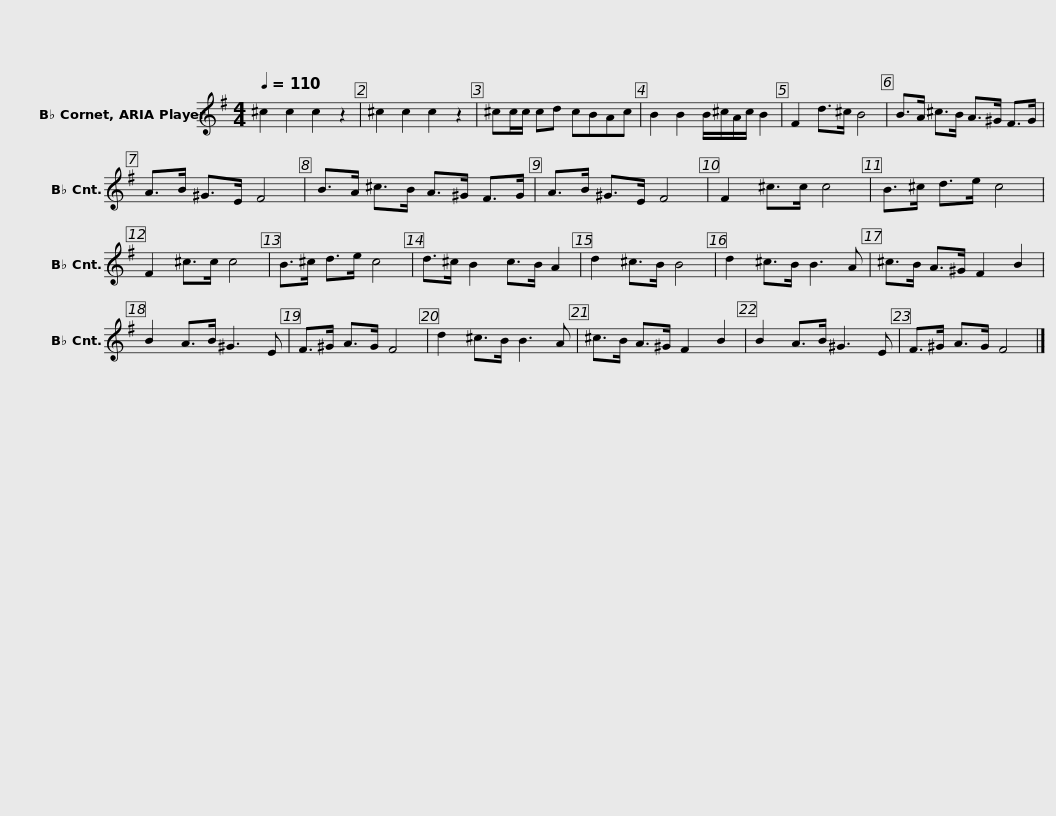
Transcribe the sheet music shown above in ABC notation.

X:1
L:1/8
Q:1/4=110
M:4/4
I:linebreak $
K:none
V:1 treble transpose=-2
V:1
[K:G] ^c2 c2 c2 z2 | ^c2 c2 c2 z2 | ^cc/c/ cd cBAc | B2 B2 B/^c/A/c/ B2 | F2 d>^c B4 | %5
 B>A ^c>B A>^G F>G |$ A>B ^G>E F4 | B>A ^c>B A>^G F>G | A>B ^G>E F4 | F2 ^c>c c4 | %10
 B>^c d>e c4 | F2 ^c>c c4 |$ B>^c d>e c4 | d>^c B2 c>B A2 | d2 ^c>B B4 | %15
 d2 ^c>B B3 A | ^c>B A>^G F2 B2 | B2 A>B ^G3 E |$ F>^G A>G F4 | d2 ^c>B B3 A | %20
 ^c>B A>^G F2 B2 | B2 A>B ^G3 E | F>^G A>G F4 |] %23
